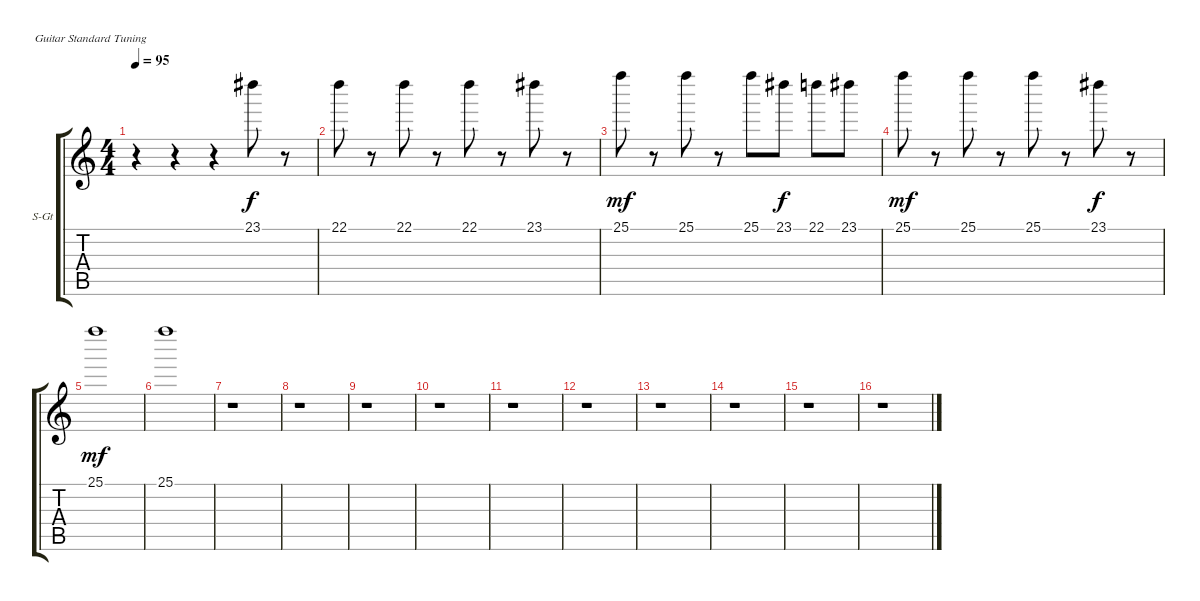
\bracketExtendMode groupsimilarinstruments
\firstSystemTrackNameOrientation horizontal
\otherSystemsTrackNameOrientation horizontal
\track ("Äîðîæêà 4" "S-Gt") {instrument stringensemble1}
\staff {score tabs}
\tuning (E4 B3 G3 D3 A2 E2)
\displaytranspose 12
\ts (4 4)
\tempo 95
\clef g2
\ks c
r.4{dy f} r.4 r.4 23.1.8 r.8 |
22.1.8 r.8 22.1.8 r.8 22.1.8 r.8 23.1.8 r.8 |
25.1.8{dy mf} r.8 25.1.8 r.8 25.1.8 23.1.8{dy f} 22.1.8 23.1.8 |
25.1.8{dy mf} r.8 25.1.8 r.8 25.1.8 r.8 23.1.8{dy f} r.8 |
25.1.1{dy mf} |
25.1.1 |
r.1 |
r.1 |
r.1 |
r.1 |
r.1 |
r.1 |
r.1 |
r.1 |
r.1 |
r.1
